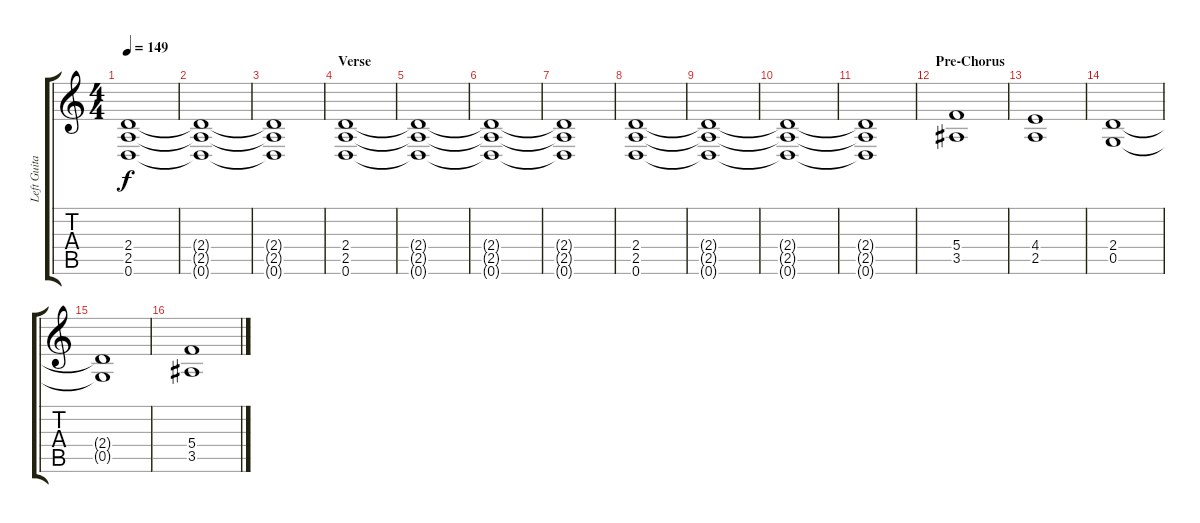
\track ("Left Guitar" "Left Guita") {instrument distortionguitar}
\staff {score tabs}
\tuning (D4 A3 F3 C3 G2 D2) {hide}
\ts (4 4)
\tempo 149
\clef g2
\ks c
(2.4{t} 2.5{t} 0.6{t}).1{dy f} |
(2.4{t} 2.5{t} 0.6{t}).1 |
(2.4{t} 2.5{t} 0.6{t}).1 |
\section ("" "Verse")
(2.4 2.5 0.6).1 |
(2.4{t} 2.5{t} 0.6{t}).1 |
(2.4{t} 2.5{t} 0.6{t}).1 |
(2.4{t} 2.5{t} 0.6{t}).1 |
(2.4 2.5 0.6).1 |
(2.4{t} 2.5{t} 0.6{t}).1 |
(2.4{t} 2.5{t} 0.6{t}).1 |
(2.4{t} 2.5{t} 0.6{t}).1 |
\section ("" "Pre-Chorus")
(5.4 3.5).1 |
(4.4 2.5).1 |
(2.4 0.5).1 |
(2.4{t} 0.5{t}).1 |
(5.4 3.5).1
